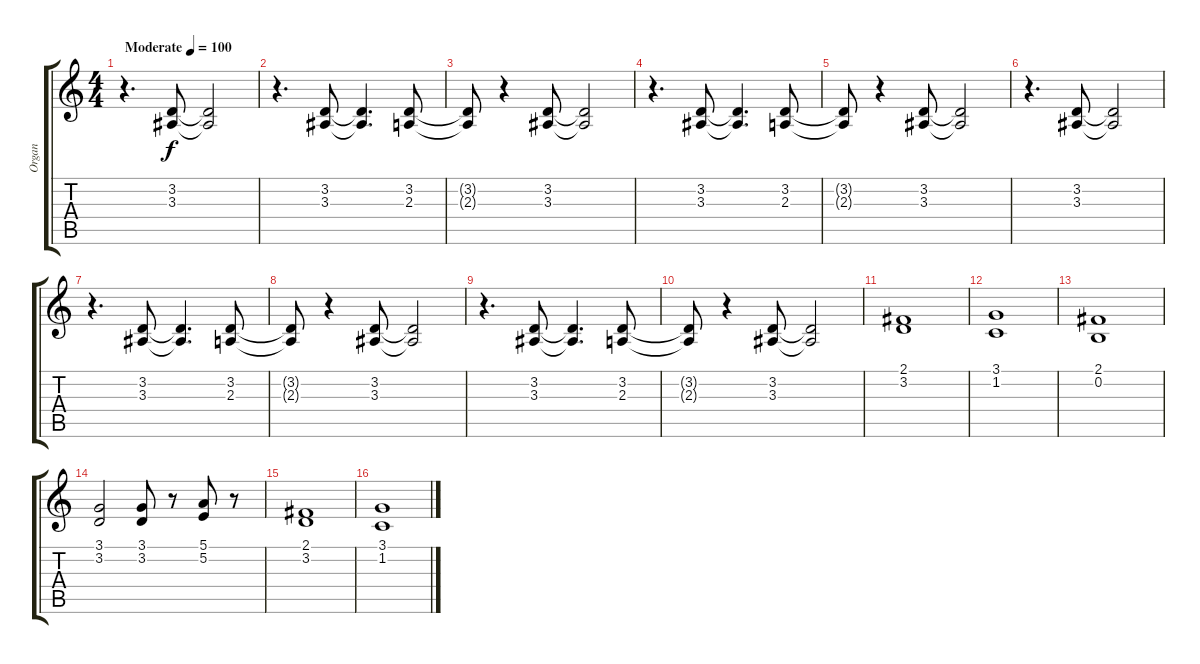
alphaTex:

\track ("Organ" "Organ") {instrument drawbarorgan}
\staff {score tabs}
\tuning (E4 B3 G3 D3 A2 E2) {hide}
\ts (4 4)
\tempo (100 "Moderate")
\clef g2
\ks c
r.4{d dy f instrument drawbarorgan} (3.2 3.3).8 (3.2{t} 3.3{t}).2 |
r.4{d} (3.2 3.3).8 (3.2{t} 3.3{t}).4{d} (3.2 2.3).8 |
(3.2{t} 2.3{t}).8 r.4 (3.2 3.3).8 (3.2{t} 3.3{t}).2 |
r.4{d} (3.2 3.3).8 (3.2{t} 3.3{t}).4{d} (3.2 2.3).8 |
(3.2{t} 2.3{t}).8 r.4 (3.2 3.3).8 (3.2{t} 3.3{t}).2 |
r.4{d} (3.2 3.3).8 (3.2{t} 3.3{t}).2 |
r.4{d} (3.2 3.3).8 (3.2{t} 3.3{t}).4{d} (3.2 2.3).8 |
(3.2{t} 2.3{t}).8 r.4 (3.2 3.3).8 (3.2{t} 3.3{t}).2 |
r.4{d} (3.2 3.3).8 (3.2{t} 3.3{t}).4{d} (3.2 2.3).8 |
(3.2{t} 2.3{t}).8 r.4 (3.2 3.3).8 (3.2{t} 3.3{t}).2 |
(2.1 3.2).1 |
(3.1 1.2).1 |
(2.1 0.2).1 |
(3.1 3.2).2 (3.1 3.2).8 r.8 (5.1 5.2).8 r.8 |
(2.1 3.2).1 |
(3.1 1.2).1
